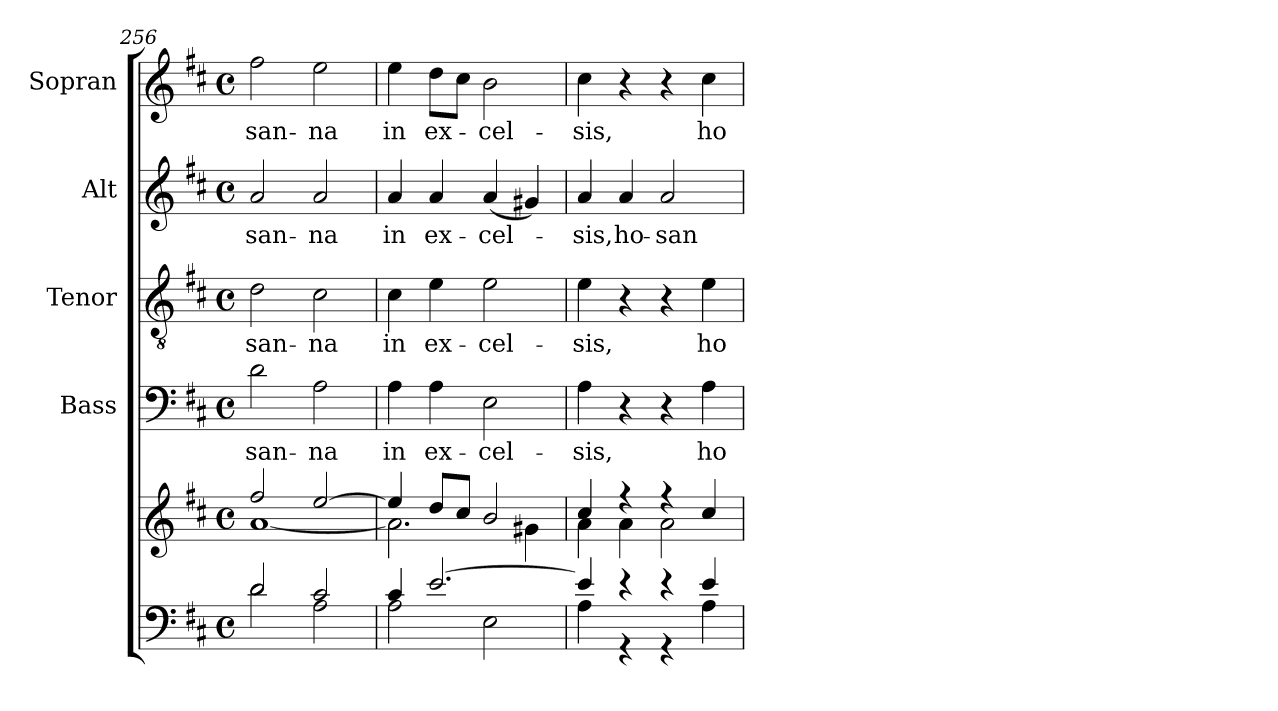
**kern	**kern	**kern	**text	**kern	**text	**kern	**text	**kern	**text
*part5	*part5	*part4	*part4	*part3	*part3	*part2	*part2	*part1	*part1
*staff6	*staff5	*staff4	*staff4	*staff3	*staff3	*staff2	*staff2	*staff1	*staff1
*	*	*I"Bass	*	*I"Tenor	*	*I"Alt	*	*I"Sopran	*
*	*	*I'B.	*	*I'T.	*	*I'A.	*	*I'S.	*
*clefF4	*clefG2	*clefF4	*	*clefGv2	*	*clefG2	*	*clefG2	*
*k[f#c#]	*k[f#c#]	*k[f#c#]	*	*k[f#c#]	*	*k[f#c#]	*	*k[f#c#]	*
*D:	*D:	*D:	*	*D:	*	*D:	*	*D:	*
*M4/4	*M4/4	*M4/4	*	*M4/4	*	*M4/4	*	*M4/4	*
*met(c)	*met(c)	*met(c)	*	*met(c)	*	*met(c)	*	*met(c)	*
=256	=256	=256	=256	=256	=256	=256	=256	=256	=256
*^	*^	*	*	*	*	*	*	*	*
!	!	!	!	!	!LO:LY:b	!	!LO:LY:b	!	!LO:LY:b	!	!LO:LY:b
2d/	2d\	2ff#/	[<1a	2d\	-san-	2d\	-san-	2a/	-san-	2ff#\	-san-
!	!	!	!	!	!LO:LY:b	!	!LO:LY:b	!	!LO:LY:b	!	!LO:LY:b
2c#/	2A\	[>2ee/	.	2A\	-na	2c#\	-na	2a/	-na	2ee\	-na
=257	=257	=257	=257	=257	=257	=257	=257	=257	=257	=257	=257
!	!	!	!	!	!LO:LY:b	!	!LO:LY:b	!	!LO:LY:b	!	!LO:LY:b
4c#/	2A\	4ee/]	2.a\]	4A\	in	4c#\	in	4a/	in	4ee\	in
!	!	!	!	!	!LO:LY:b	!	!LO:LY:b	!	!LO:LY:b	!	!LO:LY:b
[>2.e/	.	8dd/L	.	4A\	ex-	4e\	ex-	4a/	ex-	8dd\L	ex-
.	.	8cc#/J	.	.	.	.	.	.	.	8cc#\J	.
!	!	!	!	!	!LO:LY:b	!	!LO:LY:b	!	!LO:LY:b	!	!LO:LY:b
.	2E\	2b/	.	2E\	-cel-	2e\	-cel-	(<4a/	-cel-	2b\	-cel-
.	.	.	4g#X\	.	.	.	.	4g#X/)	.	.	.
=258	=258	=258	=258	=258	=258	=258	=258	=258	=258	=258	=258
!	!	!	!	!	!LO:LY:b	!	!LO:LY:b	!	!LO:LY:b	!	!LO:LY:b
4e/]	4A\	4cc#/	4a\	4A\	-sis,	4e\	-sis,	4a/	-sis,	4cc#\	-sis,
!	!	!	!	!	!	!	!	!	!LO:LY:b	!	!
4r	4r	4rff	4a\	4r	.	4r	.	4a/	ho-	4r	.
!	!	!	!	!	!	!	!	!	!LO:LY:b	!	!
4r	4r	4rff	2a\	4r	.	4r	.	2a/	-san-	4r	.
!	!	!	!	!	!LO:LY:b	!	!LO:LY:b	!	!	!	!LO:LY:b
4e/	4A\	4cc#/	.	4A\	ho-	4e\	ho-	.	.	4cc#\	ho-
*v	*v	*	*	*	*	*	*	*	*	*	*
*	*v	*v	*	*	*	*	*	*	*	*
=	=	=	=	=	=	=	=	=	=
*-	*-	*-	*-	*-	*-	*-	*-	*-	*-
